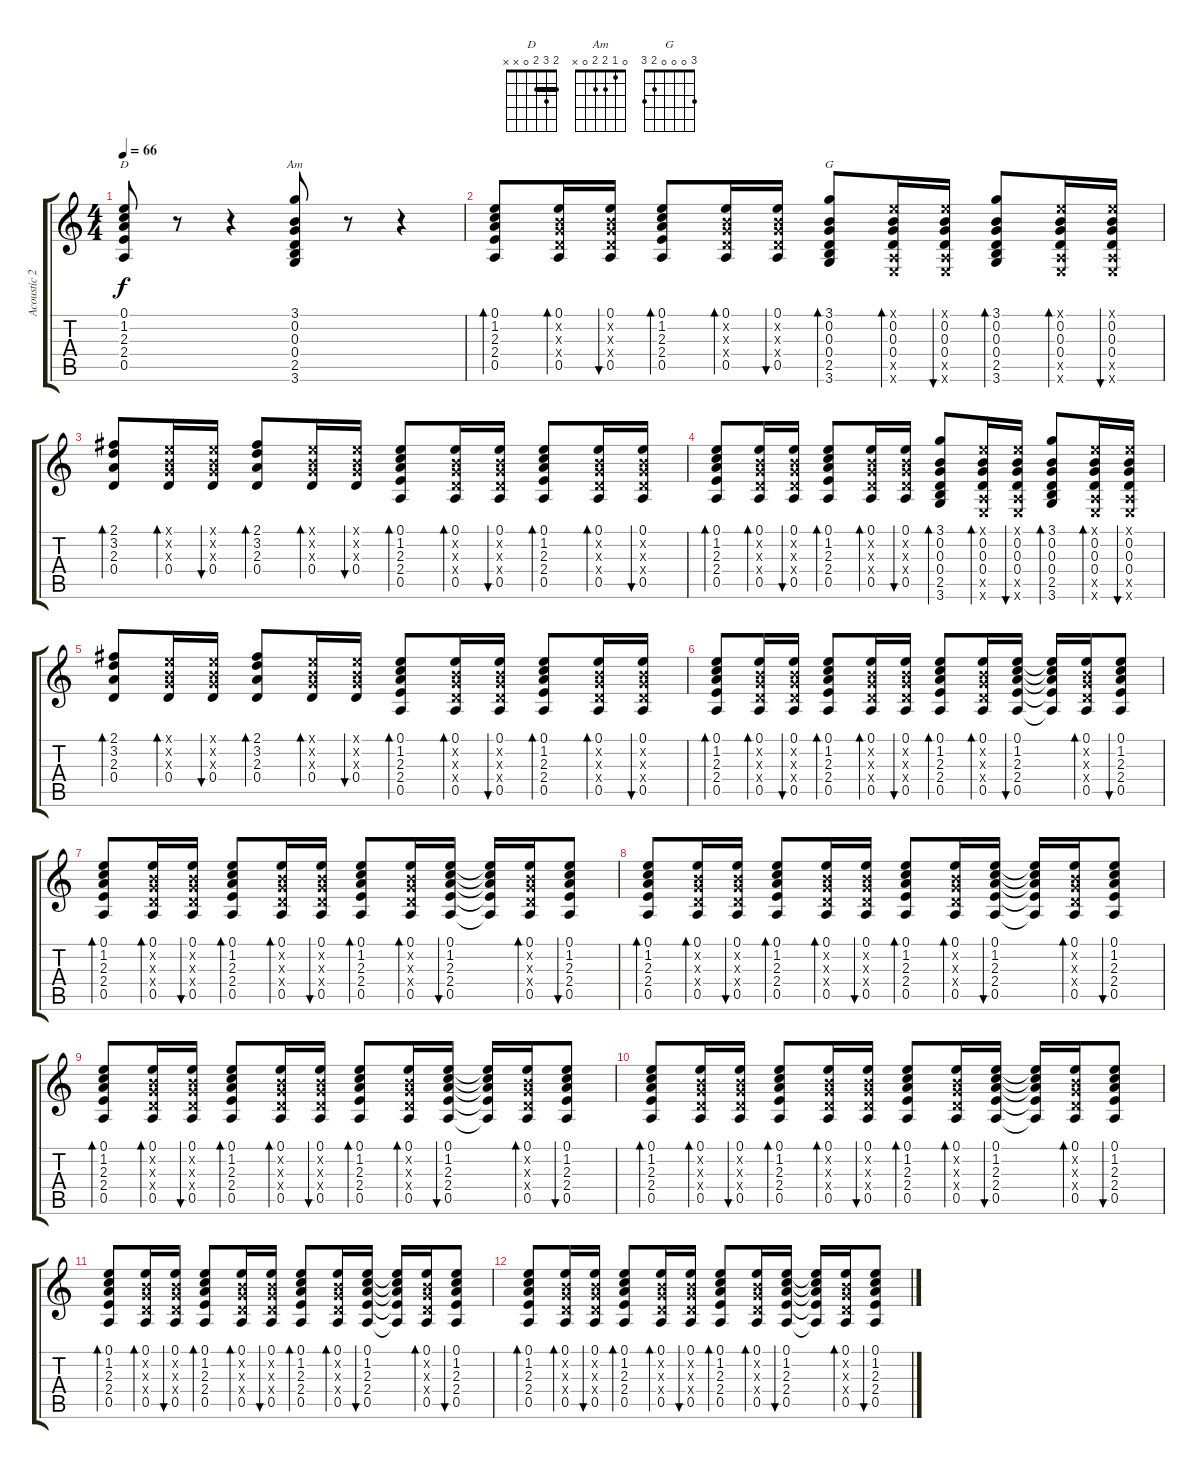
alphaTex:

\track ("Acoustic 2" "Acoustic 2") {instrument acousticguitarsteel}
\staff {score tabs}
\tuning (E4 B3 G3 D3 A2 E2) {hide}
\chord ("D" 2 3 2 0 x x) {barre 2}
\chord ("Am" 0 1 2 2 0 x)
\chord ("G" 3 0 0 0 2 3)
\ts (4 4)
\tempo 66
\clef g2
\ks c
(0.1 1.2 2.3 2.4 0.5).8{ch "D" dy f} r.8 r.4 (3.1 0.2 0.3 0.4 2.5 3.6).8{ch "Am"} r.8 r.4 |
(0.1 1.2 2.3 2.4 0.5).8{bd 30} (0.1 0.2{x} 0.3{x} 0.4{x} 0.5).16{bd 30} (0.1 0.2{x} 0.3{x} 0.4{x} 0.5).16{bu 30} (0.1 1.2 2.3 2.4 0.5).8{bd 30} (0.1 0.2{x} 0.3{x} 0.4{x} 0.5).16{bd 30} (0.1 0.2{x} 0.3{x} 0.4{x} 0.5).16{bu 30} (3.1 0.2 0.3 0.4 2.5 3.6).8{bd 30 ch "G"} (0.1{x} 0.2 0.3 0.4 0.5{x} 0.6{x}).16{bd 30} (0.1{x} 0.2 0.3 0.4 0.5{x} 0.6{x}).16{bu 30} (3.1 0.2 0.3 0.4 2.5 3.6).8{bd 30} (0.1{x} 0.2 0.3 0.4 0.5{x} 0.6{x}).16{bd 30} (0.1{x} 0.2 0.3 0.4 0.5{x} 0.6{x}).16{bu 30} |
(2.1 3.2 2.3 0.4).8{bd 30} (0.1{x} 0.2{x} 0.3{x} 0.4).16{bd 30} (0.1{x} 0.2{x} 0.3{x} 0.4).16{bu 30} (2.1 3.2 2.3 0.4).8{bd 30} (0.1{x} 0.2{x} 0.3{x} 0.4).16{bd 30} (0.1{x} 0.2{x} 0.3{x} 0.4).16{bu 30} (0.1 1.2 2.3 2.4 0.5).8{bd 30} (0.1 0.2{x} 0.3{x} 0.4{x} 0.5).16{bd 30} (0.1 0.2{x} 0.3{x} 0.4{x} 0.5).16{bu 30} (0.1 1.2 2.3 2.4 0.5).8{bd 30} (0.1 0.2{x} 0.3{x} 0.4{x} 0.5).16{bd 30} (0.1 0.2{x} 0.3{x} 0.4{x} 0.5).16{bu 30} |
(0.1 1.2 2.3 2.4 0.5).8{bd 30} (0.1 0.2{x} 0.3{x} 0.4{x} 0.5).16{bd 30} (0.1 0.2{x} 0.3{x} 0.4{x} 0.5).16{bu 30} (0.1 1.2 2.3 2.4 0.5).8{bd 30} (0.1 0.2{x} 0.3{x} 0.4{x} 0.5).16{bd 30} (0.1 0.2{x} 0.3{x} 0.4{x} 0.5).16{bu 30} (3.1 0.2 0.3 0.4 2.5 3.6).8{bd 30} (0.1{x} 0.2 0.3 0.4 0.5{x} 0.6{x}).16{bd 30} (0.1{x} 0.2 0.3 0.4 0.5{x} 0.6{x}).16{bu 30} (3.1 0.2 0.3 0.4 2.5 3.6).8{bd 30} (0.1{x} 0.2 0.3 0.4 0.5{x} 0.6{x}).16{bd 30} (0.1{x} 0.2 0.3 0.4 0.5{x} 0.6{x}).16{bu 30} |
(2.1 3.2 2.3 0.4).8{bd 30} (0.1{x} 0.2{x} 0.3{x} 0.4).16{bd 30} (0.1{x} 0.2{x} 0.3{x} 0.4).16{bu 30} (2.1 3.2 2.3 0.4).8{bd 30} (0.1{x} 0.2{x} 0.3{x} 0.4).16{bd 30} (0.1{x} 0.2{x} 0.3{x} 0.4).16{bu 30} (0.1 1.2 2.3 2.4 0.5).8{bd 30} (0.1 0.2{x} 0.3{x} 0.4{x} 0.5).16{bd 30} (0.1 0.2{x} 0.3{x} 0.4{x} 0.5).16{bu 30} (0.1 1.2 2.3 2.4 0.5).8{bd 30} (0.1 0.2{x} 0.3{x} 0.4{x} 0.5).16{bd 30} (0.1 0.2{x} 0.3{x} 0.4{x} 0.5).16{bu 30} |
(0.1 1.2 2.3 2.4 0.5).8{bd 30 volume 8} (0.1 0.2{x} 0.3{x} 0.4{x} 0.5).16{bd 30} (0.1 0.2{x} 0.3{x} 0.4{x} 0.5).16{bu 30} (0.1 1.2 2.3 2.4 0.5).8{bd 30} (0.1 0.2{x} 0.3{x} 0.4{x} 0.5).16{bd 30} (0.1 0.2{x} 0.3{x} 0.4{x} 0.5).16{bu 30} (0.1 1.2 2.3 2.4 0.5).8{bd 30} (0.1 0.2{x} 0.3{x} 0.4{x} 0.5).16{bd 30} (0.1 1.2 2.3 2.4 0.5).16{bu 30} (0.1{t} 1.2{t} 2.3{t} 2.4{t} 0.5{t}).16 (0.1 0.2{x} 0.3{x} 0.4{x} 0.5).16{bd 30} (0.1 1.2 2.3 2.4 0.5).8{bu 30} |
(0.1 1.2 2.3 2.4 0.5).8{bd 30 volume 7} (0.1 0.2{x} 0.3{x} 0.4{x} 0.5).16{bd 30} (0.1 0.2{x} 0.3{x} 0.4{x} 0.5).16{bu 30} (0.1 1.2 2.3 2.4 0.5).8{bd 30} (0.1 0.2{x} 0.3{x} 0.4{x} 0.5).16{bd 30} (0.1 0.2{x} 0.3{x} 0.4{x} 0.5).16{bu 30} (0.1 1.2 2.3 2.4 0.5).8{bd 30} (0.1 0.2{x} 0.3{x} 0.4{x} 0.5).16{bd 30} (0.1 1.2 2.3 2.4 0.5).16{bu 30} (0.1{t} 1.2{t} 2.3{t} 2.4{t} 0.5{t}).16 (0.1 0.2{x} 0.3{x} 0.4{x} 0.5).16{bd 30} (0.1 1.2 2.3 2.4 0.5).8{bu 30} |
(0.1 1.2 2.3 2.4 0.5).8{bd 30 volume 6} (0.1 0.2{x} 0.3{x} 0.4{x} 0.5).16{bd 30} (0.1 0.2{x} 0.3{x} 0.4{x} 0.5).16{bu 30} (0.1 1.2 2.3 2.4 0.5).8{bd 30} (0.1 0.2{x} 0.3{x} 0.4{x} 0.5).16{bd 30} (0.1 0.2{x} 0.3{x} 0.4{x} 0.5).16{bu 30} (0.1 1.2 2.3 2.4 0.5).8{bd 30} (0.1 0.2{x} 0.3{x} 0.4{x} 0.5).16{bd 30} (0.1 1.2 2.3 2.4 0.5).16{bu 30} (0.1{t} 1.2{t} 2.3{t} 2.4{t} 0.5{t}).16 (0.1 0.2{x} 0.3{x} 0.4{x} 0.5).16{bd 30} (0.1 1.2 2.3 2.4 0.5).8{bu 30} |
(0.1 1.2 2.3 2.4 0.5).8{bd 30 volume 5} (0.1 0.2{x} 0.3{x} 0.4{x} 0.5).16{bd 30} (0.1 0.2{x} 0.3{x} 0.4{x} 0.5).16{bu 30} (0.1 1.2 2.3 2.4 0.5).8{bd 30} (0.1 0.2{x} 0.3{x} 0.4{x} 0.5).16{bd 30} (0.1 0.2{x} 0.3{x} 0.4{x} 0.5).16{bu 30} (0.1 1.2 2.3 2.4 0.5).8{bd 30} (0.1 0.2{x} 0.3{x} 0.4{x} 0.5).16{bd 30} (0.1 1.2 2.3 2.4 0.5).16{bu 30} (0.1{t} 1.2{t} 2.3{t} 2.4{t} 0.5{t}).16 (0.1 0.2{x} 0.3{x} 0.4{x} 0.5).16{bd 30} (0.1 1.2 2.3 2.4 0.5).8{bu 30} |
(0.1 1.2 2.3 2.4 0.5).8{bd 30 volume 4} (0.1 0.2{x} 0.3{x} 0.4{x} 0.5).16{bd 30} (0.1 0.2{x} 0.3{x} 0.4{x} 0.5).16{bu 30} (0.1 1.2 2.3 2.4 0.5).8{bd 30} (0.1 0.2{x} 0.3{x} 0.4{x} 0.5).16{bd 30} (0.1 0.2{x} 0.3{x} 0.4{x} 0.5).16{bu 30} (0.1 1.2 2.3 2.4 0.5).8{bd 30} (0.1 0.2{x} 0.3{x} 0.4{x} 0.5).16{bd 30} (0.1 1.2 2.3 2.4 0.5).16{bu 30} (0.1{t} 1.2{t} 2.3{t} 2.4{t} 0.5{t}).16 (0.1 0.2{x} 0.3{x} 0.4{x} 0.5).16{bd 30} (0.1 1.2 2.3 2.4 0.5).8{bu 30} |
(0.1 1.2 2.3 2.4 0.5).8{bd 30 volume 3} (0.1 0.2{x} 0.3{x} 0.4{x} 0.5).16{bd 30} (0.1 0.2{x} 0.3{x} 0.4{x} 0.5).16{bu 30} (0.1 1.2 2.3 2.4 0.5).8{bd 30} (0.1 0.2{x} 0.3{x} 0.4{x} 0.5).16{bd 30} (0.1 0.2{x} 0.3{x} 0.4{x} 0.5).16{bu 30} (0.1 1.2 2.3 2.4 0.5).8{bd 30} (0.1 0.2{x} 0.3{x} 0.4{x} 0.5).16{bd 30} (0.1 1.2 2.3 2.4 0.5).16{bu 30} (0.1{t} 1.2{t} 2.3{t} 2.4{t} 0.5{t}).16 (0.1 0.2{x} 0.3{x} 0.4{x} 0.5).16{bd 30} (0.1 1.2 2.3 2.4 0.5).8{bu 30} |
(0.1 1.2 2.3 2.4 0.5).8{bd 30 volume 1} (0.1 0.2{x} 0.3{x} 0.4{x} 0.5).16{bd 30} (0.1 0.2{x} 0.3{x} 0.4{x} 0.5).16{bu 30} (0.1 1.2 2.3 2.4 0.5).8{bd 30} (0.1 0.2{x} 0.3{x} 0.4{x} 0.5).16{bd 30} (0.1 0.2{x} 0.3{x} 0.4{x} 0.5).16{bu 30} (0.1 1.2 2.3 2.4 0.5).8{bd 30} (0.1 0.2{x} 0.3{x} 0.4{x} 0.5).16{bd 30} (0.1 1.2 2.3 2.4 0.5).16{bu 30} (0.1{t} 1.2{t} 2.3{t} 2.4{t} 0.5{t}).16 (0.1 0.2{x} 0.3{x} 0.4{x} 0.5).16{bd 30} (0.1 1.2 2.3 2.4 0.5).8{bu 30}
